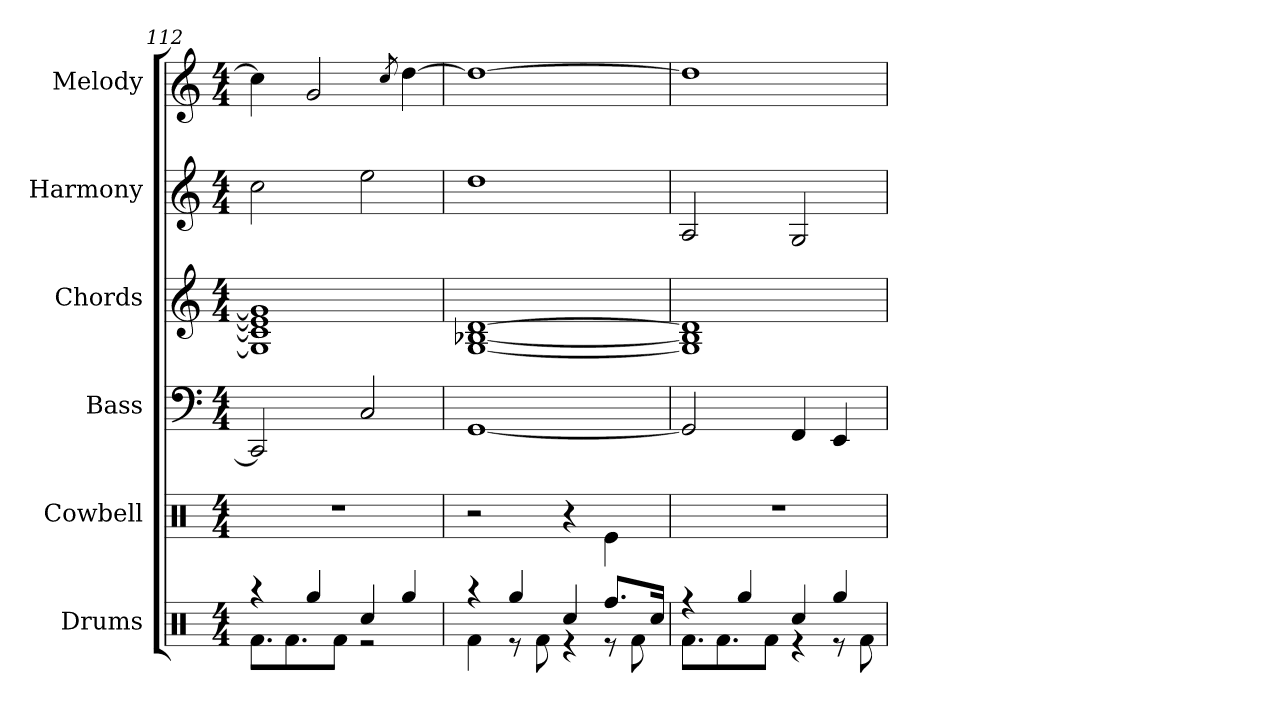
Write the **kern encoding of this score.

**kern	**kern	**kern	**kern	**kern	**kern
*part6	*part5	*part4	*part3	*part2	*part1
*staff6	*staff5	*staff4	*staff3	*staff2	*staff1
*I"Drums	*I"Cowbell	*I"Bass	*I"Chords	*I"Harmony	*I"Melody
*I'Drums	*I'Cwb.	*I'Bass	*I'Chords	*I'Harmony	*I'Melody
*clefX	*clefX	*clefF4	*clefG2	*clefG2	*clefG2
*k[]	*k[]	*k[]	*k[]	*k[]	*k[]
*M4/4	*M4/4	*M4/4	*M4/4	*M4/4	*M4/4
=112	=112	=112	=112	=112	=112
*^	*	*	*	*	*
4r	8.Rf\L	1r	2CC/]	1G] 1c] 1e] 1g]	2cc\	4cc\]
.	8.Rf\	.	.	.	.	.
4Rgg/	.	.	.	.	.	2g/
.	8Rf\J	.	.	.	.	.
4Rcc/	2r	.	2C/	.	2ee\	.
.	.	.	.	.	.	8qcc/
4Rgg/	.	.	.	.	.	[4dd\
=113	=113	=113	=113	=113	=113	=113
4r	4Rf\	2r	[1GG	[1G [1B-X [1d	1dd	1dd_
4Rgg/	8r	.	.	.	.	.
.	8Rf\	.	.	.	.	.
4Rcc/	4r	4r	.	.	.	.
8.Rff/L	8r	4Re\	.	.	.	.
.	8Rf\	.	.	.	.	.
16Rcc/Jk	.	.	.	.	.	.
=114	=114	=114	=114	=114	=114	=114
4r	8.Rf\L	1r	2GG/]	1G] 1B-] 1d]	2A/	1dd]
.	8.Rf\	.	.	.	.	.
4Rgg/	.	.	.	.	.	.
.	8Rf\J	.	.	.	.	.
4Rcc/	4r	.	4FF/	.	2G/	.
4Rgg/	8r	.	4EE/	.	.	.
.	8Rf\	.	.	.	.	.
*v	*v	*	*	*	*	*
=	=	=	=	=	=
*-	*-	*-	*-	*-	*-
